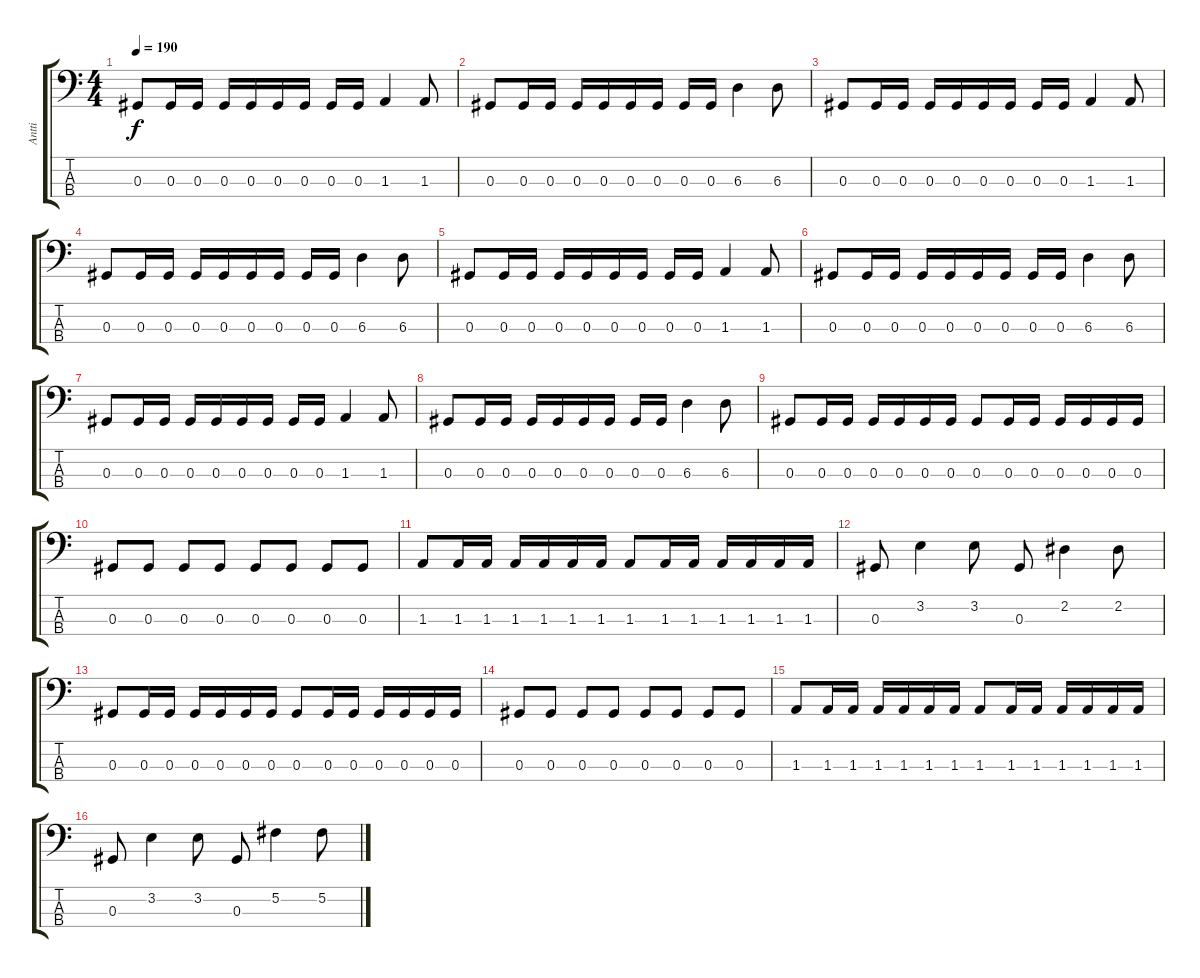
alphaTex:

\track ("Antti" "Antti") {instrument electricbassfinger}
\staff {score tabs}
\tuning (Gb2 Db2 Ab1 Eb1) {hide}
\ts (4 4)
\tempo 190
\clef f4
\ks c
0.3.8{dy f} 0.3.16 0.3.16 0.3.16 0.3.16 0.3.16 0.3.16 0.3.16 0.3.16 1.3.4 1.3.8 |
0.3.8 0.3.16 0.3.16 0.3.16 0.3.16 0.3.16 0.3.16 0.3.16 0.3.16 6.3.4 6.3.8 |
0.3.8 0.3.16 0.3.16 0.3.16 0.3.16 0.3.16 0.3.16 0.3.16 0.3.16 1.3.4 1.3.8 |
0.3.8 0.3.16 0.3.16 0.3.16 0.3.16 0.3.16 0.3.16 0.3.16 0.3.16 6.3.4 6.3.8 |
0.3.8 0.3.16 0.3.16 0.3.16 0.3.16 0.3.16 0.3.16 0.3.16 0.3.16 1.3.4 1.3.8 |
0.3.8 0.3.16 0.3.16 0.3.16 0.3.16 0.3.16 0.3.16 0.3.16 0.3.16 6.3.4 6.3.8 |
0.3.8 0.3.16 0.3.16 0.3.16 0.3.16 0.3.16 0.3.16 0.3.16 0.3.16 1.3.4 1.3.8 |
0.3.8 0.3.16 0.3.16 0.3.16 0.3.16 0.3.16 0.3.16 0.3.16 0.3.16 6.3.4 6.3.8 |
0.3.8 0.3.16 0.3.16 0.3.16 0.3.16 0.3.16 0.3.16 0.3.8 0.3.16 0.3.16 0.3.16 0.3.16 0.3.16 0.3.16 |
0.3.8 0.3.8 0.3.8 0.3.8 0.3.8 0.3.8 0.3.8 0.3.8 |
1.3.8 1.3.16 1.3.16 1.3.16 1.3.16 1.3.16 1.3.16 1.3.8 1.3.16 1.3.16 1.3.16 1.3.16 1.3.16 1.3.16 |
0.3.8 3.2.4 3.2.8 0.3.8 2.2.4 2.2.8 |
0.3.8 0.3.16 0.3.16 0.3.16 0.3.16 0.3.16 0.3.16 0.3.8 0.3.16 0.3.16 0.3.16 0.3.16 0.3.16 0.3.16 |
0.3.8 0.3.8 0.3.8 0.3.8 0.3.8 0.3.8 0.3.8 0.3.8 |
1.3.8 1.3.16 1.3.16 1.3.16 1.3.16 1.3.16 1.3.16 1.3.8 1.3.16 1.3.16 1.3.16 1.3.16 1.3.16 1.3.16 |
0.3.8 3.2.4 3.2.8 0.3.8 5.2.4 5.2.8
